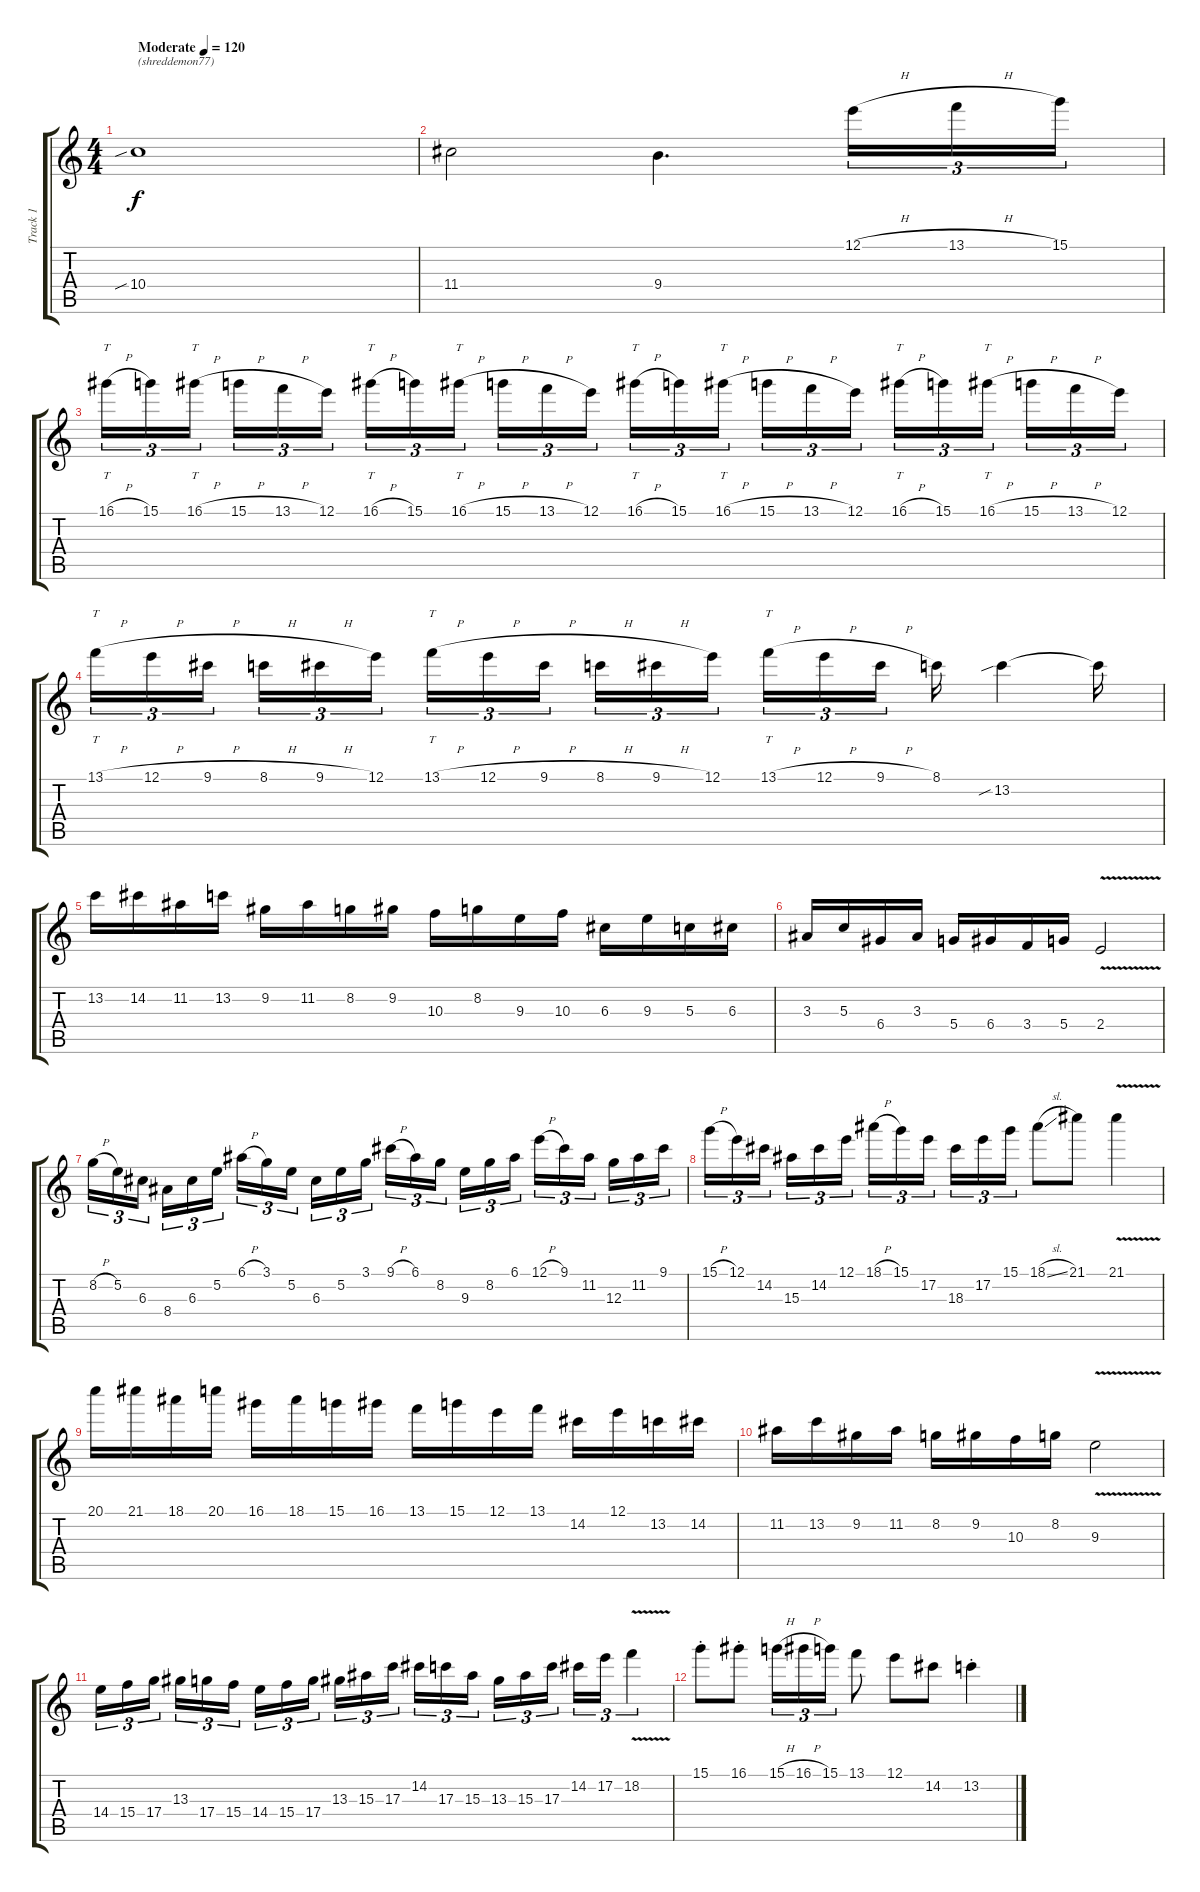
\track ("Track 1" "Track 1") {instrument overdrivenguitar}
\staff {score tabs}
\tuning (E4 B3 G3 D3 A2 E2) {hide}
\ts (4 4)
\tempo (120 "Moderate")
\clef g2
\ks c
10.4{sib}.1{txt "(shreddemon77)" dy f instrument overdrivenguitar} |
11.4.2 9.4.4{d} 12.1{h}.16{tu (3 2)} 13.1{h}.16{tu (3 2)} 15.1.16{tu (3 2)} |
16.1{h}.16{tt tu (3 2) txt ""} 15.1.16{tu (3 2)} 16.1{h}.16{tt tu (3 2) beam splitsecondary} 15.1{h}.16{tu (3 2)} 13.1{h}.16{tu (3 2)} 12.1.16{tu (3 2)} 16.1{h}.16{tt tu (3 2)} 15.1.16{tu (3 2)} 16.1{h}.16{tt tu (3 2) beam splitsecondary} 15.1{h}.16{tu (3 2)} 13.1{h}.16{tu (3 2)} 12.1.16{tu (3 2)} 16.1{h}.16{tt tu (3 2)} 15.1.16{tu (3 2)} 16.1{h}.16{tt tu (3 2) beam splitsecondary} 15.1{h}.16{tu (3 2)} 13.1{h}.16{tu (3 2)} 12.1.16{tu (3 2)} 16.1{h}.16{tt tu (3 2)} 15.1.16{tu (3 2)} 16.1{h}.16{tt tu (3 2) beam splitsecondary} 15.1{h}.16{tu (3 2)} 13.1{h}.16{tu (3 2)} 12.1.16{tu (3 2)} |
13.1{h}.16{tt tu (3 2)} 12.1{h}.16{tu (3 2)} 9.1{h}.16{tu (3 2) beam splitsecondary} 8.1{h}.16{tu (3 2)} 9.1{h}.16{tu (3 2)} 12.1.16{tu (3 2)} 13.1{h}.16{tt tu (3 2)} 12.1{h}.16{tu (3 2)} 9.1{h}.16{tu (3 2) beam splitsecondary} 8.1{h}.16{tu (3 2)} 9.1{h}.16{tu (3 2)} 12.1.16{tu (3 2)} 13.1{h}.16{tt tu (3 2)} 12.1{h}.16{tu (3 2)} 9.1{h}.16{tu (3 2) beam splitsecondary} 8.1.16 13.2{sib}.4 13.2{t}.16 |
13.2.16 14.2.16 11.2.16 13.2.16 9.2.16 11.2.16 8.2.16 9.2.16 10.3.16 8.2.16 9.3.16 10.3.16 6.3.16 9.3.16 5.3.16 6.3.16 |
3.3.16 5.3.16 6.4.16 3.3.16 5.4.16 6.4.16 3.4.16 5.4.16 2.4{v}.2 |
8.2{h}.16{tu (3 2)} 5.2.16{tu (3 2)} 6.3.16{tu (3 2) beam splitsecondary} 8.4.16{tu (3 2)} 6.3.16{tu (3 2)} 5.2.16{tu (3 2)} 6.1{h}.16{tu (3 2)} 3.1.16{tu (3 2)} 5.2.16{tu (3 2) beam splitsecondary} 6.3.16{tu (3 2)} 5.2.16{tu (3 2)} 3.1.16{tu (3 2)} 9.1{h}.16{tu (3 2)} 6.1.16{tu (3 2)} 8.2.16{tu (3 2) beam splitsecondary} 9.3.16{tu (3 2)} 8.2.16{tu (3 2)} 6.1.16{tu (3 2)} 12.1{h}.16{tu (3 2)} 9.1.16{tu (3 2)} 11.2.16{tu (3 2) beam splitsecondary} 12.3.16{tu (3 2)} 11.2.16{tu (3 2)} 9.1.16{tu (3 2)} |
15.1{h}.16{tu (3 2)} 12.1.16{tu (3 2)} 14.2.16{tu (3 2) beam splitsecondary} 15.3.16{tu (3 2)} 14.2.16{tu (3 2)} 12.1.16{tu (3 2)} 18.1{h}.16{tu (3 2)} 15.1.16{tu (3 2)} 17.2.16{tu (3 2) beam splitsecondary} 18.3.16{tu (3 2)} 17.2.16{tu (3 2)} 15.1.16{tu (3 2)} 18.1{sl}.8 21.1.8 21.1{v}.4 |
20.1.16 21.1.16 18.1.16 20.1.16 16.1.16 18.1.16 15.1.16 16.1.16 13.1.16 15.1.16 12.1.16 13.1.16 14.2.16 12.1.16 13.2.16 14.2.16 |
11.2.16 13.2.16 9.2.16 11.2.16 8.2.16 9.2.16 10.3.16 8.2.16 9.3{v}.2 |
14.4.16{tu (3 2)} 15.4.16{tu (3 2)} 17.4.16{tu (3 2) beam splitsecondary} 13.3.16{tu (3 2)} 17.4.16{tu (3 2)} 15.4.16{tu (3 2)} 14.4.16{tu (3 2)} 15.4.16{tu (3 2)} 17.4.16{tu (3 2) beam splitsecondary} 13.3.16{tu (3 2)} 15.3.16{tu (3 2)} 17.3.16{tu (3 2)} 14.2.16{tu (3 2)} 17.3.16{tu (3 2)} 15.3.16{tu (3 2) beam splitsecondary} 13.3.16{tu (3 2)} 15.3.16{tu (3 2)} 17.3.16{tu (3 2)} 14.2.16{tu (3 2)} 17.2.16{tu (3 2)} 18.2{v}.4{tu (3 2)} |
15.1{st}.8 16.1{st}.8 15.1{h}.16{tu (3 2)} 16.1{h}.16{tu (3 2)} 15.1.16{tu (3 2)} 13.1.8 12.1.8 14.2.8 13.2{st}.4
